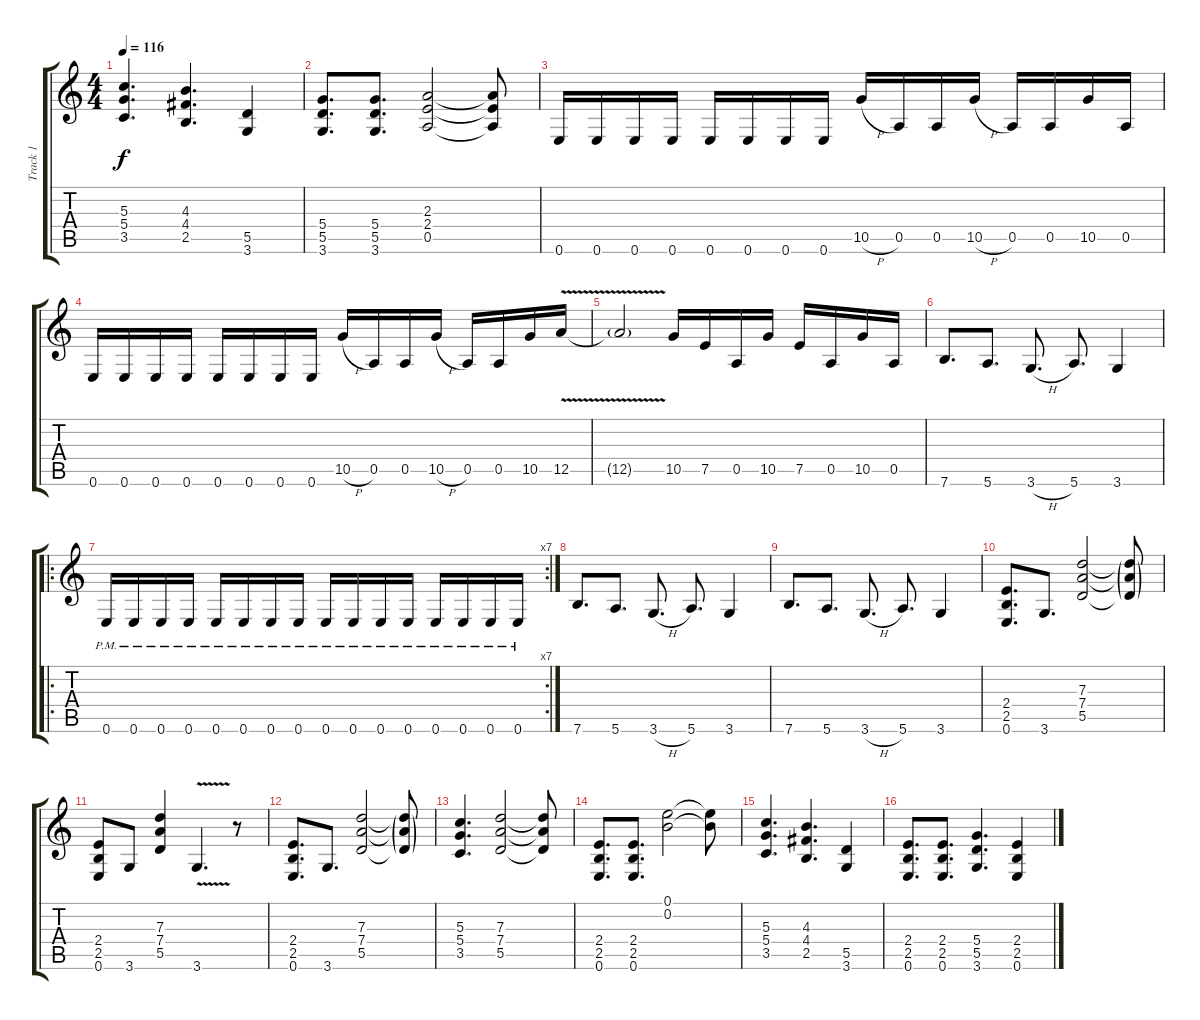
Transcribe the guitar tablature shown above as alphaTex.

\track ("Track 1" "Track 1") {instrument distortionguitar}
\staff {score tabs}
\tuning (E4 B3 G3 D3 A2 E2) {hide}
\ts (4 4)
\tempo 116
\clef g2
\ks c
(5.3 5.4 3.5).4{d dy f} (4.3 4.4 2.5).4{d} (5.5 3.6).4 |
(5.4 5.5 3.6).8{d} (5.4 5.5 3.6).8{d} (2.3 2.4 0.5).2 (2.3{t} 2.4{t} 0.5{t}).8 |
0.6.16 0.6.16 0.6.16 0.6.16 0.6.16 0.6.16 0.6.16 0.6.16 10.5{h}.16 0.5.16 0.5.16 10.5{h}.16 0.5.16 0.5.16 10.5.16 0.5.16 |
0.6.16 0.6.16 0.6.16 0.6.16 0.6.16 0.6.16 0.6.16 0.6.16 10.5{h}.16 0.5.16 0.5.16 10.5{h}.16 0.5.16 0.5.16 10.5.16 12.5{v}.16 |
12.5{v g t}.2 10.5.16 7.5.16 0.5.16 10.5.16 7.5.16 0.5.16 10.5.16 0.5.16 |
7.6.8{d} 5.6.8{d} 3.6{h}.8{d} 5.6.8{d} 3.6.4 |
\ro
\rc 7
0.6{pm}.16 0.6{pm}.16 0.6{pm}.16 0.6{pm}.16 0.6{pm}.16 0.6{pm}.16 0.6{pm}.16 0.6{pm}.16 0.6{pm}.16 0.6{pm}.16 0.6{pm}.16 0.6{pm}.16 0.6{pm}.16 0.6{pm}.16 0.6{pm}.16 0.6{pm}.16 |
7.6.8{d} 5.6.8{d} 3.6{h}.8{d} 5.6.8{d} 3.6.4 |
7.6.8{d} 5.6.8{d} 3.6{h}.8{d} 5.6.8{d} 3.6.4 |
(2.4 2.5 0.6).8{d} 3.6.8{d} (7.3 7.4 5.5).2 (7.3{g t} 7.4{g t} 5.5{g t}).8 |
(2.4 2.5 0.6).8 3.6.8 (7.3 7.4 5.5).4 3.6{v}.4{d} r.8 |
(2.4 2.5 0.6).8{d} 3.6.8{d} (7.3 7.4 5.5).2 (7.3{g t} 7.4{g t} 5.5{g t}).8 |
(5.3 5.4 3.5).4{d} (7.3 7.4 5.5).2 (7.3{t} 7.4{t} 5.5{t}).8 |
(2.4 2.5 0.6).8{d} (2.4 2.5 0.6).8{d} (0.1 0.2).2 (0.1{t} 0.2{t}).8 |
(5.3 5.4 3.5).4{d} (4.3 4.4 2.5).4{d} (5.5 3.6).4 |
(2.4 2.5 0.6).8{d} (2.4 2.5 0.6).8{d} (5.4 5.5 3.6).4{d} (2.4 2.5 0.6).4
